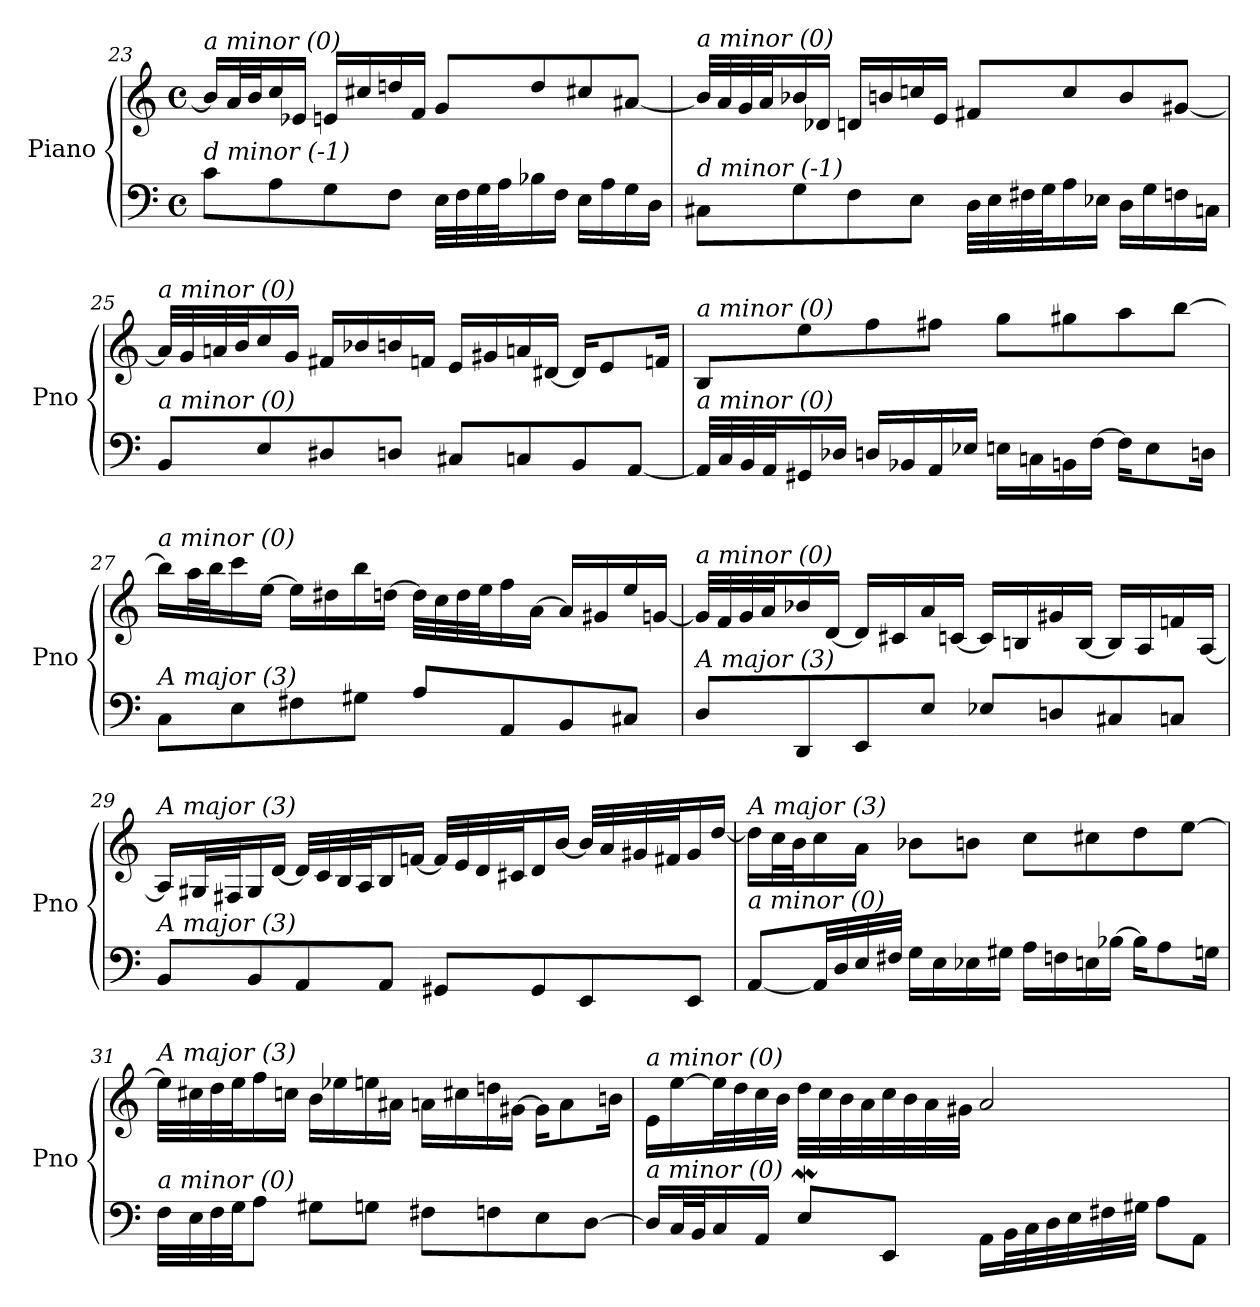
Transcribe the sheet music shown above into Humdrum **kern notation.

**kern	**kern
*part1	*part1
*staff2	*staff1
*I"Piano	*
*I'Pno	*
!!LO:PB:g=z
*clefF4	*clefG2
*k[]	*k[]
*M4/4	*M4/4
*met(c)	*met(c)
=23	=23
!	!LO:TX:i:t=a minor (0)
!LO:TX:i:t=d minor (-1)	!
8c\L	16b/LL]
.	32a/L
.	32b/J
8A\	16cc/
.	16e-Xi/JJ
8G\	16e/LL
.	16cc#X/
8F\J	16ddn/
.	16f/JJ
32E\LLL	8g/L
32F\	.
32G\	.
32A\J	.
16B-X\	8dd/
16F\JJ	.
16E\LL	8cc#X/
16A\	.
16G\	[8a#Xi/J
16D\JJ	.
=24	=24
!	!LO:TX:i:t=a minor (0)
!LO:TX:i:t=d minor (-1)	!
8C#X\L	32b-/LLL]
.	32a/
.	32g/
.	32a/J
8G\	16b-X/
.	16d-Xi/JJ
8F\	16d/LL
.	16bn/
8E\J	16ccn/
.	16e/JJ
32D\LLL	8f#X/L
32E\	.
32F#X\	.
32G\J	.
16A\	8cc/
16E-X\JJ	.
16D\LL	8b/
16G\	.
16Fn\	[8g#Xi/J
16Cn\JJ	.
!!LO:LB:g=z
=25	=25
!	!LO:TX:i:t=a minor (0)
!LO:TX:i:t=a minor (0)	!
8BB/L	32a-/LLL]
.	32g/
.	32an/
.	32b/J
8E/	16cc/
.	16g/JJ
8D#X/	16f#X/LL
.	16b-Xi/
8Dn/J	16b/
.	16fn/JJ
8C#X/L	16e/LL
.	16g#X/
8Cn/	16an/
.	[16d#X/JJ
8BB/	16d#/KL]
.	8e/
[8AA/J	.
.	16fn/Jk
=26	=26
!	!LO:TX:i:t=a minor (0)
!LO:TX:i:t=a minor (0)	!
32AA/LLL]	8B/L
32C/	.
32BB/	.
32AA/J	.
16GG#X/	8ee\
16D-Xi/JJ	.
16D/LL	8ff\
16BB-X/	.
16AA/	8ff#X\J
16E-Xi/JJ	.
16E\LL	8gg\L
16Cn\	.
16BBn\	8gg#X\
[16F\JJ	.
16F\KL]	8aa\
8E\	.
.	[8bb\J
16Dn\Jk	.
!!LO:LB:g=z
=27	=27
!	!LO:TX:i:t=a minor (0)
!LO:TX:i:t=A major (3)	!
8C\L	16bb\LL]
.	32aa\L
.	32bb\J
8E\	16ccc\
.	[16ee\JJ
8F#X\	16ee\LL]
.	16dd#X\
8G#X\J	16bb\
.	[16ddn\JJ
8A\L	32dd\LLL]
.	32cc\
.	32dd\
.	32ee\J
8AA/	16ff\
.	[16a\JJ
8BB/	16a/LL]
.	16g#X/
8C#X/J	16ee/
.	[16gn/JJ
=28	=28
!	!LO:TX:i:t=a minor (0)
!LO:TX:i:t=A major (3)	!
8D/L	32g/LLL]
.	32f/
.	32g/
.	32a/J
8DD/	16b-X/
.	[16d/JJ
8EE/	16d/LL]
.	16c#X/
8E/J	16a/
.	[16cn/JJ
8E-Xi/L	16c/LL]
.	16Bn/
8Dn/	16g#X/
.	[16B/JJ
8C#X/	16B/LL]
.	16A/
8Cn/J	16fn/
.	[16A/JJ
!!LO:LB:g=z
=29	=29
!	!LO:TX:i:t=A major (3)
!LO:TX:i:t=A major (3)	!
8BB/L	16A/LL]
.	32G#X/L
.	32F#X/J
8BB/	16G#/
.	[16d/JJ
8AA/	32d/LLL]
.	32c/
.	32B/
.	32A/J
8AA/J	16B/
.	[16fn/JJ
8GG#X/L	32f/LLL]
.	32e/
.	32d/
.	32c#X/J
8GG#/	16d/
.	[16b/JJ
8EE/	32b/LLL]
.	32a/
.	32g#X/
.	32f#X/J
8EE/J	16g#/
.	[16dd/JJ
=30	=30
!	!LO:TX:i:t=A major (3)
!LO:TX:i:t=a minor (0)	!
[8AA/L	16dd\LL]
.	32cc\L
.	32b\J
32AA/LL]	16cc\
32D/	.
32E/	16a\JJ
32F#X/JJJ	.
16G\LL	8b-X\L
16E\	.
16E-Xi\	8bn\J
16G#X\JJ	.
16A\LL	8cc\L
16Fn\	.
16E\	8cc#X\
[16B-X\JJ	.
16B-\KL]	8dd\
8A\	.
.	[8ee\J
16Gn\Jk	.
!!LO:LB:g=z
=31	=31
!	!LO:TX:i:t=A major (3)
!LO:TX:i:t=a minor (0)	!
32F\LLL	32ee\LLL]
32E\	32cc#X\
32F\	32dd\
32G\JJ	32ee\J
8A\J	16ff\
.	16ccn\JJ
8G#X\L	16b\LL
.	16ee-Xi\
8Gn\J	16ee\
.	16a#Xi\JJ
8F#X\L	16a\LL
.	16cc#X\
8Fn\	16ddn\
.	[16g#X\JJ
8E\	16g#\KL]
.	8a\
[8D\J	.
.	16bn\Jk
=32	=32
!	!LO:TX:i:t=a minor (0)
!LO:TX:i:t=a minor (0)	!
16D/LL]	16e\LL
32C/L	[16ee\
32BB/J	.
16C/	32ee\L]
.	32dd\
16AA/JJ	32cc\
.	32b\JJJ
8EW/L	32dd\LLL
.	32cc\
.	32b\
.	32a\
8EE/J	32cc\
.	32b\
.	32a\
.	32g#X\JJJ
16AA\LL	2a/
32BB\L	.
32C\	.
32D\	.
32E\	.
32F#X\	.
32G#X\JJJ	.
8A\L	.
8AA\J	.
=	=
*-	*-
